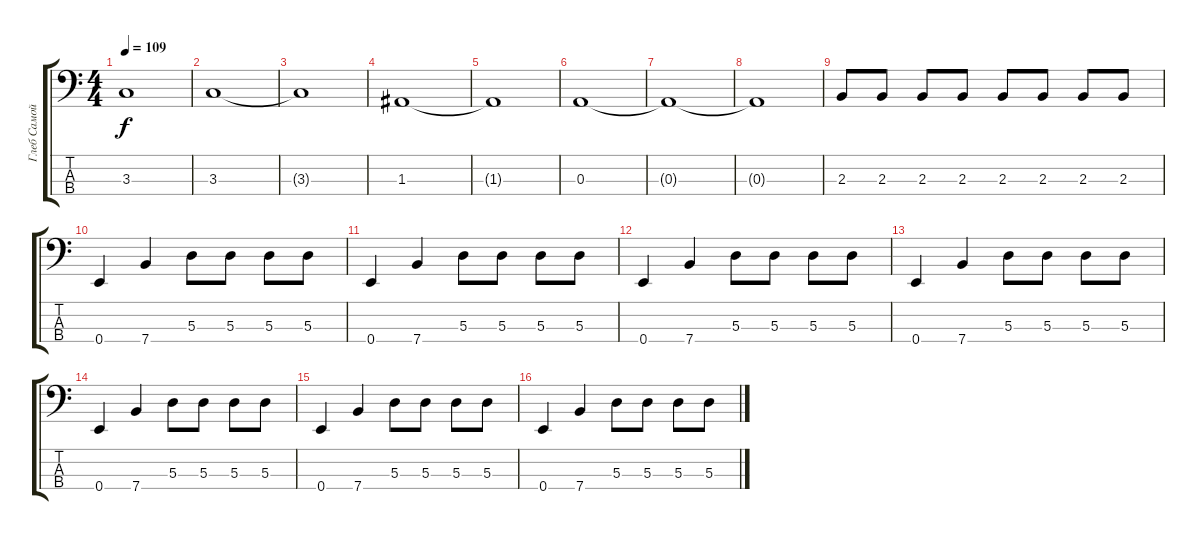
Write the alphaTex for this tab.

\track ("Глеб Самойлов" "Глеб Самой") {instrument electricbassfinger}
\staff {score tabs}
\tuning (G2 D2 A1 E1) {hide}
\ts (4 4)
\tempo 109
\clef f4
\ks c
3.3{t}.1{dy f} |
3.3.1 |
3.3{t}.1 |
1.3.1 |
1.3{t}.1 |
0.3.1 |
0.3{t}.1 |
0.3{t}.1 |
2.3.8 2.3.8 2.3.8 2.3.8 2.3.8 2.3.8 2.3.8 2.3.8 |
0.4.4 7.4.4 5.3.8 5.3.8 5.3.8 5.3.8 |
0.4.4 7.4.4 5.3.8 5.3.8 5.3.8 5.3.8 |
0.4.4 7.4.4 5.3.8 5.3.8 5.3.8 5.3.8 |
0.4.4 7.4.4 5.3.8 5.3.8 5.3.8 5.3.8 |
0.4.4 7.4.4 5.3.8 5.3.8 5.3.8 5.3.8 |
0.4.4 7.4.4 5.3.8 5.3.8 5.3.8 5.3.8 |
0.4.4 7.4.4 5.3.8 5.3.8 5.3.8 5.3.8
